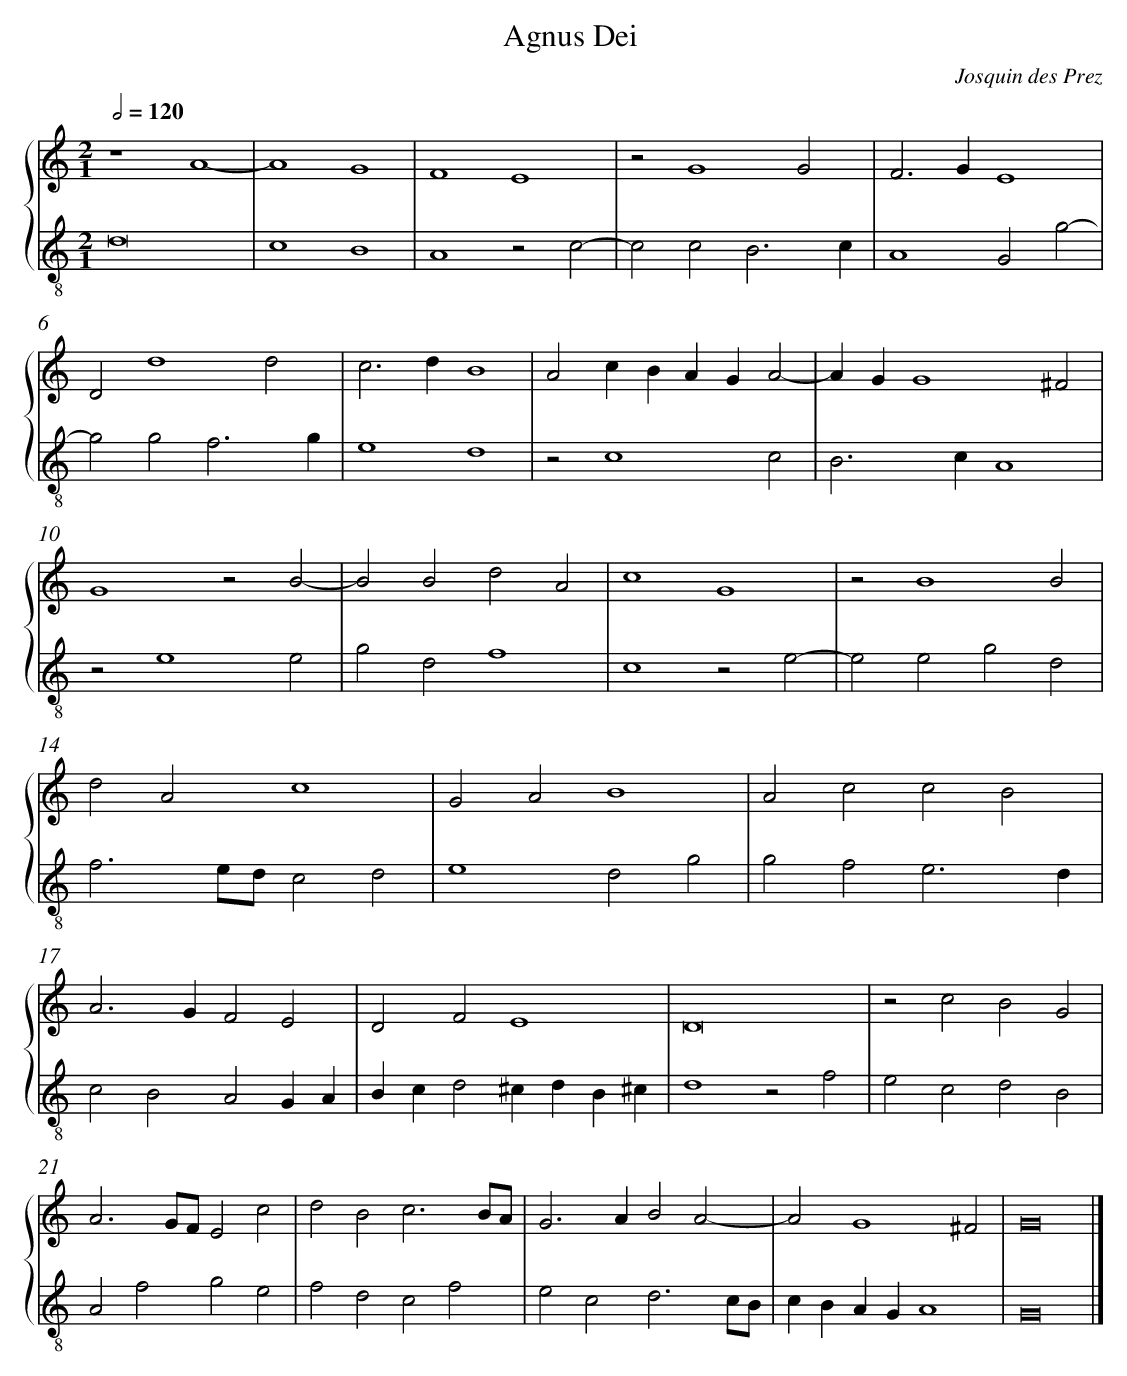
X:1
T:Agnus Dei
C: Josquin des Prez
L: 1/4
M: 2/1
Q: 1/2=120
%%staves {1 2}
V: 1 clef=treble
V: 2 clef=treble-8
K: C
[V:1] z4A4- |
[V:2] d8 |
[V:1] A4G4 |
[V:2] c4B4 |
[V:1] F4E4 |
[V:2] A4z2c2- |
[V:1] z2G4G2 |
[V:2] c2c2B3c |
[V:1] F3GE4 |
[V:2] A4G2g2- |
[V:1] D2d4d2 |
[V:2] g2g2f3g |
[V:1] c3dB4 |
[V:2] e4d4 |
[V:1] A2cBAGA2- |
[V:2] z2c4c2 |
[V:1] AGG4^F2 |
[V:2] B3cA4 |
[V:1] G4z2B2- |
[V:2] z2e4e2 |
[V:1] B2B2d2A2 |
[V:2] g2d2f4 |
[V:1] c4G4 |
[V:2] c4z2e2- |
[V:1] z2B4B2 |
[V:2] e2e2g2d2 |
[V:1] d2A2c4 |
[V:2] f3e/d/c2d2 |
[V:1] G2A2B4 |
[V:2] e4d2g2 |
[V:1] A2c2c2B2 |
[V:2] g2f2e3d |
[V:1] A3GF2E2 |
[V:2] c2B2A2GA |
[V:1] D2F2E4 |
[V:2] Bcd2^cdB^c |
[V:1] D8 |
[V:2] d4z2f2 |
[V:1] z2c2B2G2 |
[V:2] e2c2d2B2 |
[V:1] A3G/F/E2c2 |
[V:2] A2f2g2e2 |
[V:1] d2B2c3B/A/ |
[V:2] f2d2c2f2 |
[V:1] G3AB2A2- |
[V:2] e2c2d3c/B/ |
[V:1] A2G4^F2 |
[V:2] cBAGA4 |
[V:1] G8 |]
[V:2] G8 |]
